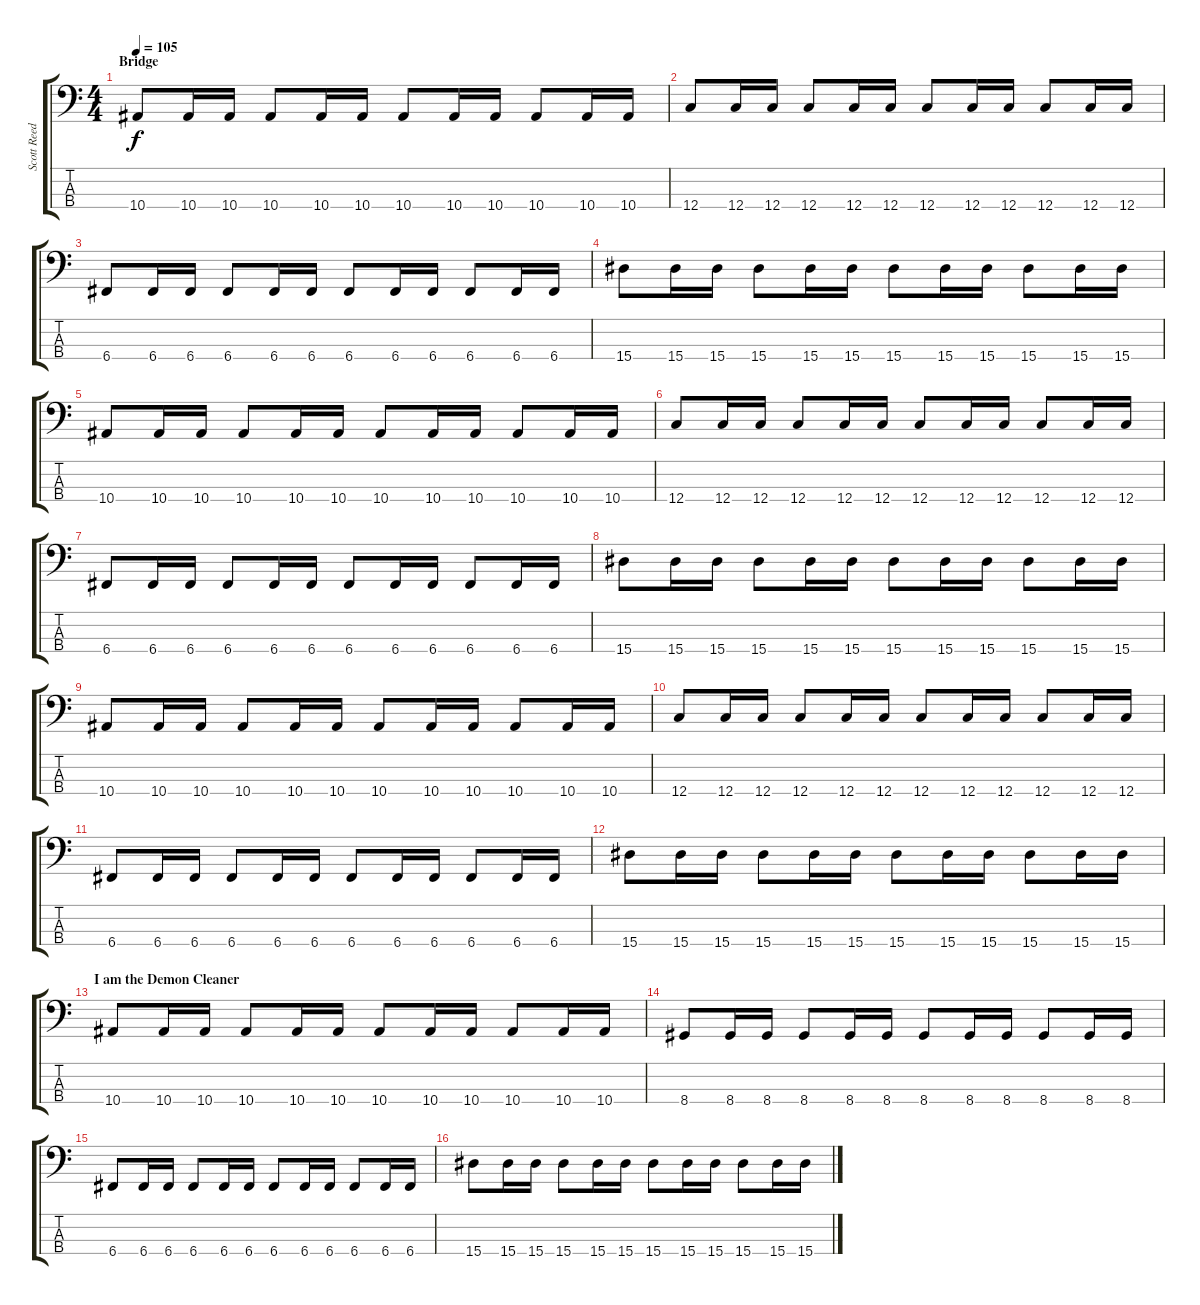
\track ("Scott Reeder - Bass" "Scott Reed") {instrument electricbasspick}
\staff {score tabs}
\tuning (Eb2 Bb1 F1 C1) {hide}
\ts (4 4)
\section ("" "Bridge")
\tempo 105
\clef f4
\ks c
10.4.8{dy f} 10.4.16 10.4.16 10.4.8 10.4.16 10.4.16 10.4.8 10.4.16 10.4.16 10.4.8 10.4.16 10.4.16 |
12.4.8 12.4.16 12.4.16 12.4.8 12.4.16 12.4.16 12.4.8 12.4.16 12.4.16 12.4.8 12.4.16 12.4.16 |
6.4.8 6.4.16 6.4.16 6.4.8 6.4.16 6.4.16 6.4.8 6.4.16 6.4.16 6.4.8 6.4.16 6.4.16 |
15.4.8 15.4.16 15.4.16 15.4.8 15.4.16 15.4.16 15.4.8 15.4.16 15.4.16 15.4.8 15.4.16 15.4.16 |
10.4.8 10.4.16 10.4.16 10.4.8 10.4.16 10.4.16 10.4.8 10.4.16 10.4.16 10.4.8 10.4.16 10.4.16 |
12.4.8 12.4.16 12.4.16 12.4.8 12.4.16 12.4.16 12.4.8 12.4.16 12.4.16 12.4.8 12.4.16 12.4.16 |
6.4.8 6.4.16 6.4.16 6.4.8 6.4.16 6.4.16 6.4.8 6.4.16 6.4.16 6.4.8 6.4.16 6.4.16 |
15.4.8 15.4.16 15.4.16 15.4.8 15.4.16 15.4.16 15.4.8 15.4.16 15.4.16 15.4.8 15.4.16 15.4.16 |
10.4.8 10.4.16 10.4.16 10.4.8 10.4.16 10.4.16 10.4.8 10.4.16 10.4.16 10.4.8 10.4.16 10.4.16 |
12.4.8 12.4.16 12.4.16 12.4.8 12.4.16 12.4.16 12.4.8 12.4.16 12.4.16 12.4.8 12.4.16 12.4.16 |
6.4.8 6.4.16 6.4.16 6.4.8 6.4.16 6.4.16 6.4.8 6.4.16 6.4.16 6.4.8 6.4.16 6.4.16 |
15.4.8 15.4.16 15.4.16 15.4.8 15.4.16 15.4.16 15.4.8 15.4.16 15.4.16 15.4.8 15.4.16 15.4.16 |
\section ("" "I am the Demon Cleaner")
10.4.8 10.4.16 10.4.16 10.4.8 10.4.16 10.4.16 10.4.8 10.4.16 10.4.16 10.4.8 10.4.16 10.4.16 |
8.4.8 8.4.16 8.4.16 8.4.8 8.4.16 8.4.16 8.4.8 8.4.16 8.4.16 8.4.8 8.4.16 8.4.16 |
6.4.8 6.4.16 6.4.16 6.4.8 6.4.16 6.4.16 6.4.8 6.4.16 6.4.16 6.4.8 6.4.16 6.4.16 |
15.4.8 15.4.16 15.4.16 15.4.8 15.4.16 15.4.16 15.4.8 15.4.16 15.4.16 15.4.8 15.4.16 15.4.16
